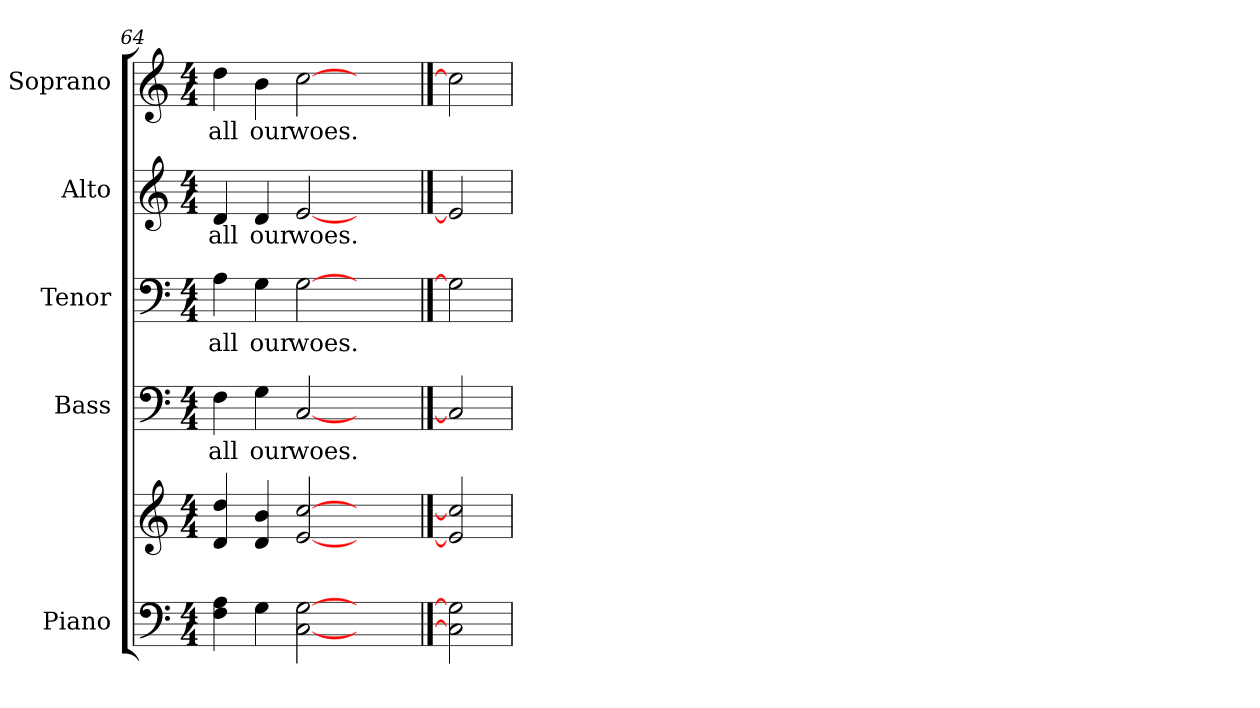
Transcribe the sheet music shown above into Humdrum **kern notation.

**kern	**kern	**kern	**text	**kern	**text	**kern	**text	**kern	**text
*part5	*part5	*part4	*part4	*part3	*part3	*part2	*part2	*part1	*part1
*staff6	*staff5	*staff4	*staff4	*staff3	*staff3	*staff2	*staff2	*staff1	*staff1
*I"Piano	*	*I"Bass	*	*I"Tenor	*	*I"Alto	*	*I"Soprano	*
*I'Pno.	*	*I'B.	*	*I'T.	*	*I'A.	*	*I'S.	*
*clefF4	*clefG2	*clefF4	*	*clefF4	*	*clefG2	*	*clefG2	*
*k[]	*k[]	*k[]	*	*k[]	*	*k[]	*	*k[]	*
*C:	*C:	*C:	*	*C:	*	*C:	*	*C:	*
*M4/4	*M4/4	*M4/4	*	*M4/4	*	*M4/4	*	*M4/4	*
=64	=64	=64	=64	=64	=64	=64	=64	=64	=64
!	!	!	!LO:LY:b:color=#000000	!	!	!	!	!	!
!	!	!	!	!	!LO:LY:b:color=#000000	!	!	!	!
!	!	!	!	!	!	!	!LO:LY:b:color=#000000	!	!
!	!	!	!	!	!	!	!	!	!LO:LY:b:color=#000000
4Fi\ 4Ai	4di/ 4ddi	4Fi\	all	4Ai\	all	4di/	all	4ddi\	all
!	!	!	!LO:LY:b:color=#000000	!	!	!	!	!	!
!	!	!	!	!	!LO:LY:b:color=#000000	!	!	!	!
!	!	!	!	!	!	!	!LO:LY:b:color=#000000	!	!
!	!	!	!	!	!	!	!	!	!LO:LY:b:color=#000000
4Gi\	4di/ 4bi	4Gi\	our	4Gi\	our	4di/	our	4bi\	our
!	!	!	!LO:LY:b:color=#000000	!	!	!	!	!	!
!	!	!	!	!	!LO:LY:b:color=#000000	!	!	!	!
!	!	!	!	!	!	!	!LO:LY:b:color=#000000	!	!
!	!	!	!	!	!	!	!	!	!LO:LY:b:color=#000000
[2Ci [2Gi	[2ei [2cci	[2Ci	woes.	[2Gi	woes.	[2ei	woes.	[2cci	woes.
2ryy	2ryy	2ryy	.	2ryy	.	2ryy	.	2ryy	.
==65	==65	==65	==65	==65	==65	==65	==65	==65	==65
2Ci] 2Gi]	2ei] 2cci]	2Ci]	.	2Gi]	.	2ei]	.	2cci]	.
=	=	=	=	=	=	=	=	=	=
*-	*-	*-	*-	*-	*-	*-	*-	*-	*-
